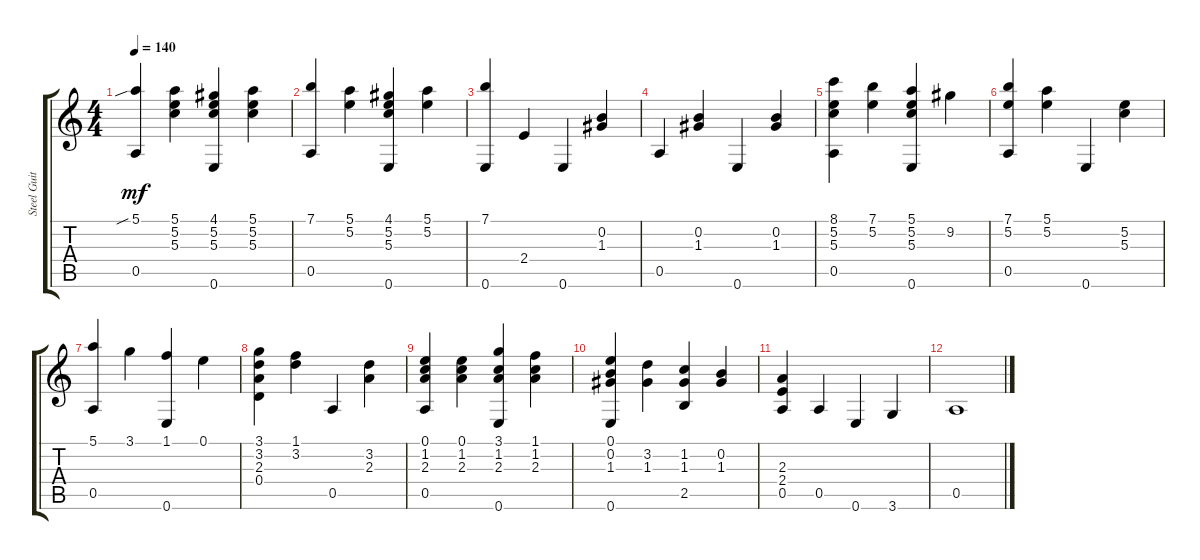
\track ("Steel Guitar" "Steel Guit") {instrument acousticguitarsteel}
\staff {score tabs}
\tuning (E4 B3 G3 D3 A2 E2) {hide}
\ts (4 4)
\tempo 140
\clef g2
\ks c
(5.1{sib} 0.5).4{dy mf} (5.1 5.2 5.3).4 (4.1 5.2 5.3 0.6).4 (5.1 5.2 5.3).4 |
(7.1 0.5).4 (5.1 5.2).4 (4.1 5.2 5.3 0.6).4 (5.1 5.2).4 |
(7.1 0.6).4 2.4.4 0.6.4 (0.2 1.3).4 |
0.5.4 (0.2 1.3).4 0.6.4 (0.2 1.3).4 |
(8.1 5.2 5.3 0.5).4 (7.1 5.2).4 (5.1 5.2 5.3 0.6).4 9.2.4 |
(7.1 5.2 0.5).4 (5.1 5.2).4 0.6.4 (5.2 5.3).4 |
(5.1 0.5).4 3.1.4 (1.1 0.6).4 0.1.4 |
(3.1 3.2 2.3 0.4).4 (1.1 3.2).4 0.5.4 (3.2 2.3).4 |
(0.1 1.2 2.3 0.5).4 (0.1 1.2 2.3).4 (3.1 1.2 2.3 0.6).4 (1.1 1.2 2.3).4 |
(0.1 0.2 1.3 0.6).4 (3.2 1.3).4 (1.2 1.3 2.5).4 (0.2 1.3).4 |
(2.3 2.4 0.5).4 0.5.4 0.6.4 3.6.4 |
0.5.1
